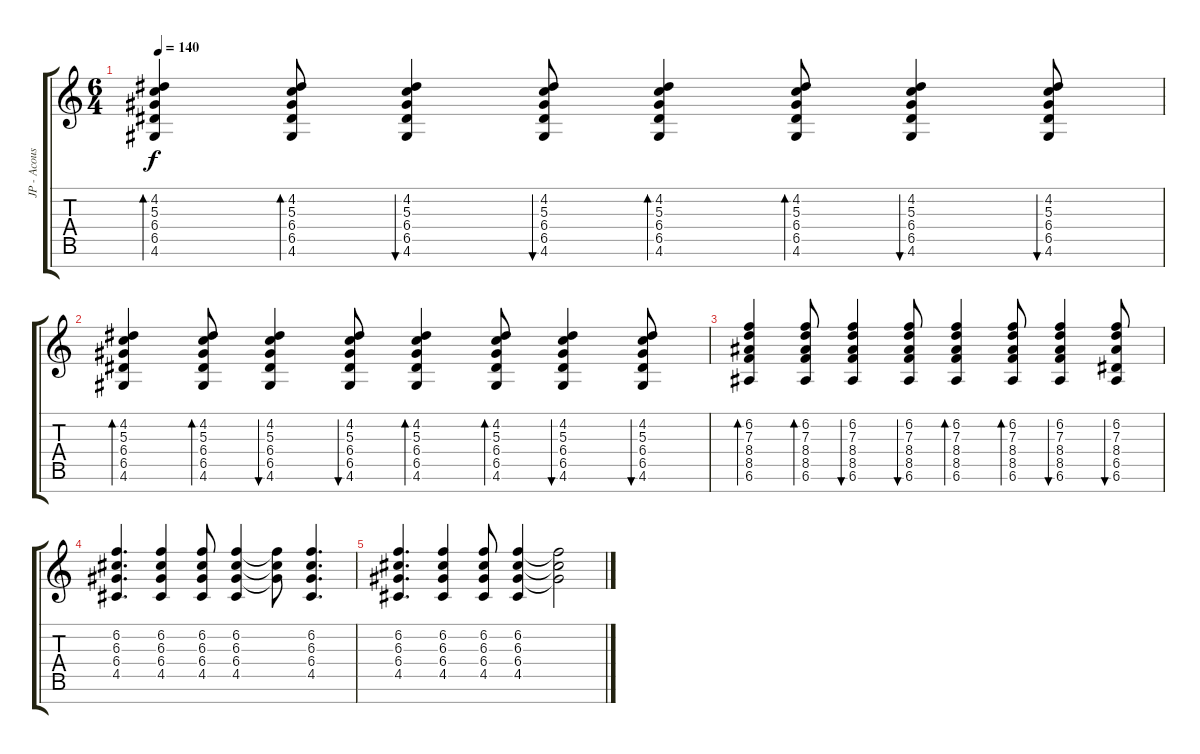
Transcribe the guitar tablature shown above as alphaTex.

\track ("JP - Acoustic" "JP - Acous") {instrument acousticguitarsteel}
\staff {score tabs}
\tuning (E4 B3 G3 D3 A2 E2 B1) {hide}
\ts (6 4)
\tempo 140
\clef g2
\ks c
(4.2 5.3 6.4 6.5 4.6).4{bd 120 dy f} (4.2 5.3 6.4 6.5 4.6).8{bd 120} (4.2 5.3 6.4 6.5 4.6).4{bu 120} (4.2 5.3 6.4 6.5 4.6).8{bu 120} (4.2 5.3 6.4 6.5 4.6).4{bd 120} (4.2 5.3 6.4 6.5 4.6).8{bd 120} (4.2 5.3 6.4 6.5 4.6).4{bu 120} (4.2 5.3 6.4 6.5 4.6).8{bu 120} |
(4.2 5.3 6.4 6.5 4.6).4{bd 120} (4.2 5.3 6.4 6.5 4.6).8{bd 120} (4.2 5.3 6.4 6.5 4.6).4{bu 120} (4.2 5.3 6.4 6.5 4.6).8{bu 120} (4.2 5.3 6.4 6.5 4.6).4{bd 120} (4.2 5.3 6.4 6.5 4.6).8{bd 120} (4.2 5.3 6.4 6.5 4.6).4{bu 120} (4.2 5.3 6.4 6.5 4.6).8{bu 120} |
(6.2 7.3 8.4 8.5 6.6).4{bd 120} (6.2 7.3 8.4 8.5 6.6).8{bd 120} (6.2 7.3 8.4 8.5 6.6).4{bu 120} (6.2 7.3 8.4 8.5 6.6).8{bu 120} (6.2 7.3 8.4 8.5 6.6).4{bd 120} (6.2 7.3 8.4 8.5 6.6).8{bd 120} (6.2 7.3 8.4 8.5 6.6).4{bu 120} (6.2 7.3 8.4 6.5 6.6).8{bu 120} |
(6.2 6.3 6.4 4.5).4{d} (6.2 6.3 6.4 4.5).4 (6.2 6.3 6.4 4.5).8 (6.2 6.3 6.4 4.5).4 (6.2{t} 6.3{t} 6.4{t}).8 (6.2 6.3 6.4 4.5).4{d} |
(6.2 6.3 6.4 4.5).4{d} (6.2 6.3 6.4 4.5).4 (6.2 6.3 6.4 4.5).8 (6.2 6.3 6.4 4.5).4 (6.2{t} 6.3{t} 6.4{t}).2
